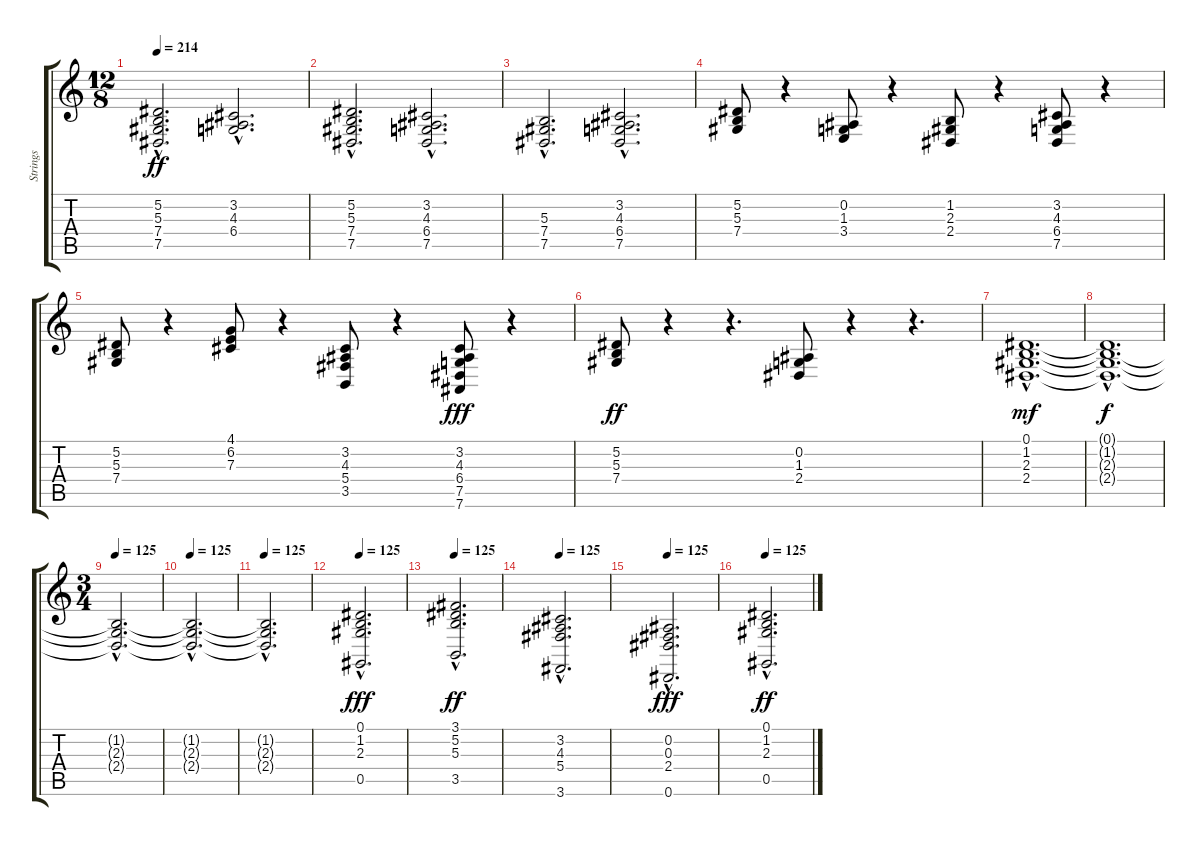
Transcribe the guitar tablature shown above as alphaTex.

\track ("Strings" "Strings") {instrument stringensemble1}
\staff {score tabs}
\tuning (Eb4 Bb3 Gb3 Db3 Ab2 Eb2) {hide}
\ts (12 8)
\tempo 214
\clef g2
\ks c
(5.2{hac} 5.3{hac} 7.4{hac} 7.5{hac}).2{d dy ff} (3.2{hac} 4.3{hac} 6.4{hac}).2{d} |
(5.2{hac} 5.3{hac} 7.4{hac} 7.5{hac}).2{d} (3.2{hac} 4.3{hac} 6.4{hac} 7.5{hac}).2{d} |
(5.3{hac} 7.4{hac} 7.5{hac}).2{d} (3.2{hac} 4.3{hac} 6.4{hac} 7.5{hac}).2{d} |
(5.2 5.3 7.4).8 r.4 (0.2 1.3 3.4).8 r.4 (1.2 2.3 2.4).8 r.4 (3.2 4.3 6.4 7.5).8 r.4 |
(5.2 5.3 7.4).8 r.4 (4.1 6.2 7.3).8 r.4 (3.2 4.3 5.4 3.5).8 r.4 (3.2 4.3 6.4 7.5 7.6).8{dy fff} r.4 |
(5.2 5.3 7.4).8{dy ff} r.4 r.4{d} (0.2 1.3 2.4).8 r.4 r.4{d} |
(0.1{hac} 1.2{hac} 2.3{hac} 2.4{hac}).1{d dy mf} |
(0.1{hac t} 1.2{hac t} 2.3{hac t} 2.4{hac t}).1{d dy f} |
\ts (3 4)
\tempo 125
(1.2{hac t} 2.3{hac t} 2.4{hac t}).2{d} |
\tempo 125
(1.2{hac t} 2.3{hac t} 2.4{hac t}).2{d} |
\tempo 125
(1.2{hac t} 2.3{hac t} 2.4{hac t}).2{d} |
\tempo 125
(0.1{hac} 1.2{hac} 2.3{hac} 0.5{hac}).2{d dy fff volume 12} |
\tempo 125
(3.1{hac} 5.2{hac} 5.3{hac} 3.5{hac}).2{d dy ff} |
\tempo 125
(3.2{hac} 4.3{hac} 5.4{hac} 3.6{hac}).2{d} |
\tempo 125
(0.2{hac} 0.3{hac} 2.4{hac} 0.6{hac}).2{d dy fff} |
\tempo 125
(0.1{hac} 1.2{hac} 2.3{hac} 0.5{hac}).2{d dy ff}
